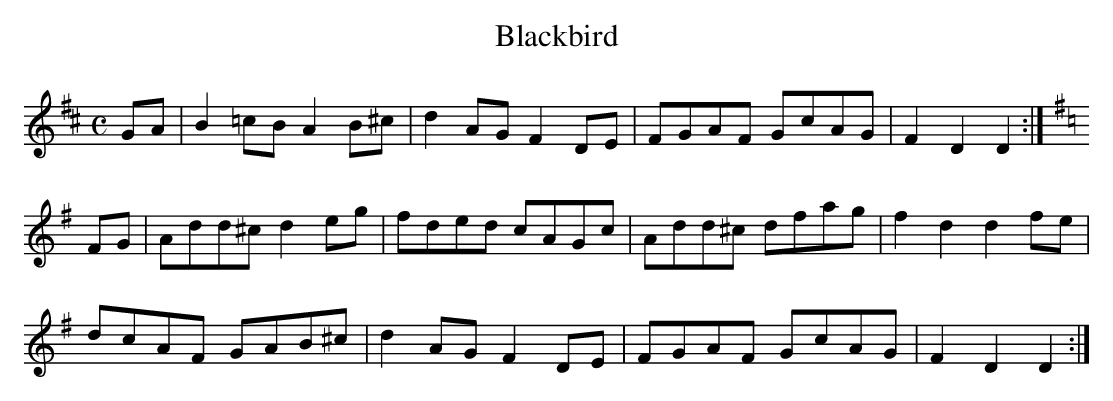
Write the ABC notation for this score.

X:1
T:Blackbird
M:C
L:1/8
K:D Major
GA|B2=cB A2B^c|d2AG F2DE|FGAF GcAG|F2D2 D2:|!
K:D Mixolydian
FG|Add^c d2eg|fded cAGc|Add^c dfag|f2d2 d2fe|!
dcAF GAB^c|d2AG F2DE|FGAF GcAG|F2D2 D2:|!
